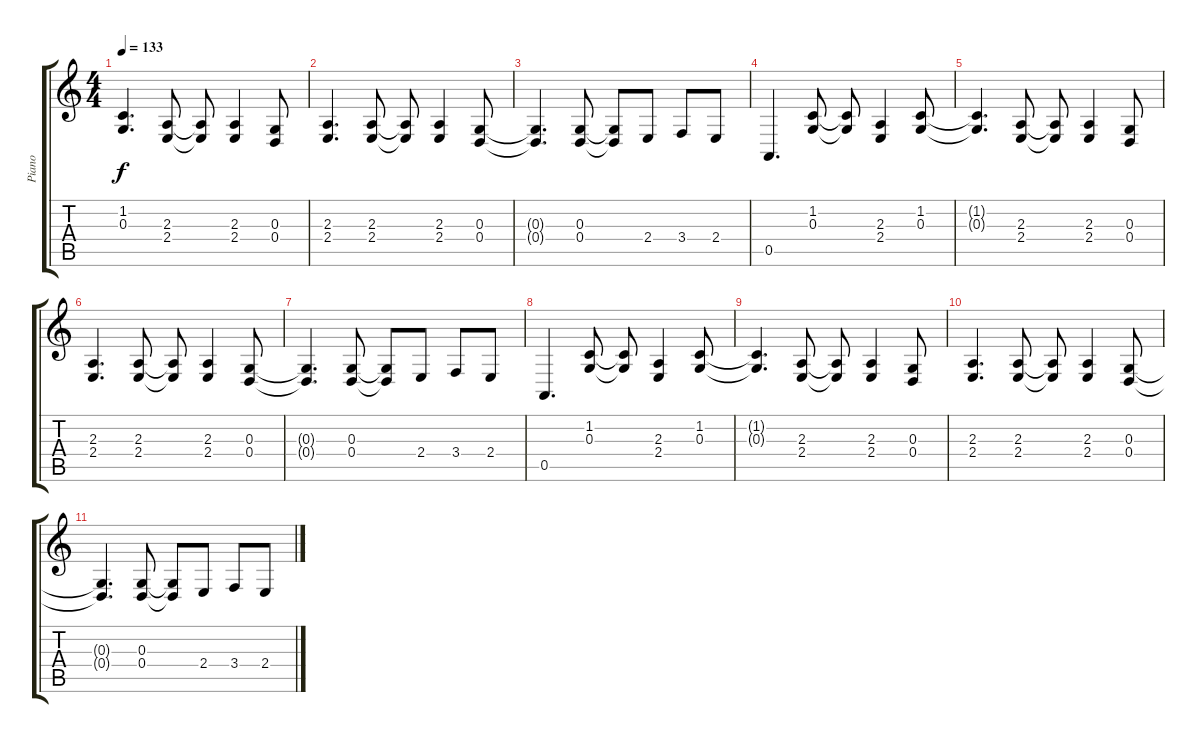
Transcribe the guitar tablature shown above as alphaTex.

\track ("Piano" "Piano") {instrument brightacousticpiano}
\staff {score tabs}
\tuning (E4 B3 G3 D3 A2 E2) {hide}
\ts (4 4)
\tempo 133
\clef g2
\ks c
(1.2{t} 0.3{t}).4{d dy f} (2.3 2.4).8 (2.3{t} 2.4{t}).8 (2.3 2.4).4 (0.3 0.4).8 |
(2.3 2.4).4{d} (2.3 2.4).8 (2.3{t} 2.4{t}).8 (2.3 2.4).4 (0.3 0.4).8 |
(0.3{t} 0.4{t}).4{d} (0.3 0.4).8 (0.3{t} 0.4{t}).8 2.4.8 3.4.8 2.4.8 |
0.5.4{d} (1.2 0.3).8 (1.2{t} 0.3{t}).8 (2.3 2.4).4 (1.2 0.3).8 |
(1.2{t} 0.3{t}).4{d} (2.3 2.4).8 (2.3{t} 2.4{t}).8 (2.3 2.4).4 (0.3 0.4).8 |
(2.3 2.4).4{d} (2.3 2.4).8 (2.3{t} 2.4{t}).8 (2.3 2.4).4 (0.3 0.4).8 |
(0.3{t} 0.4{t}).4{d} (0.3 0.4).8 (0.3{t} 0.4{t}).8 2.4.8 3.4.8 2.4.8 |
0.5.4{d} (1.2 0.3).8 (1.2{t} 0.3{t}).8 (2.3 2.4).4 (1.2 0.3).8 |
(1.2{t} 0.3{t}).4{d} (2.3 2.4).8 (2.3{t} 2.4{t}).8 (2.3 2.4).4 (0.3 0.4).8 |
(2.3 2.4).4{d} (2.3 2.4).8 (2.3{t} 2.4{t}).8 (2.3 2.4).4 (0.3 0.4).8 |
(0.3{t} 0.4{t}).4{d} (0.3 0.4).8 (0.3{t} 0.4{t}).8 2.4.8 3.4.8 2.4.8
